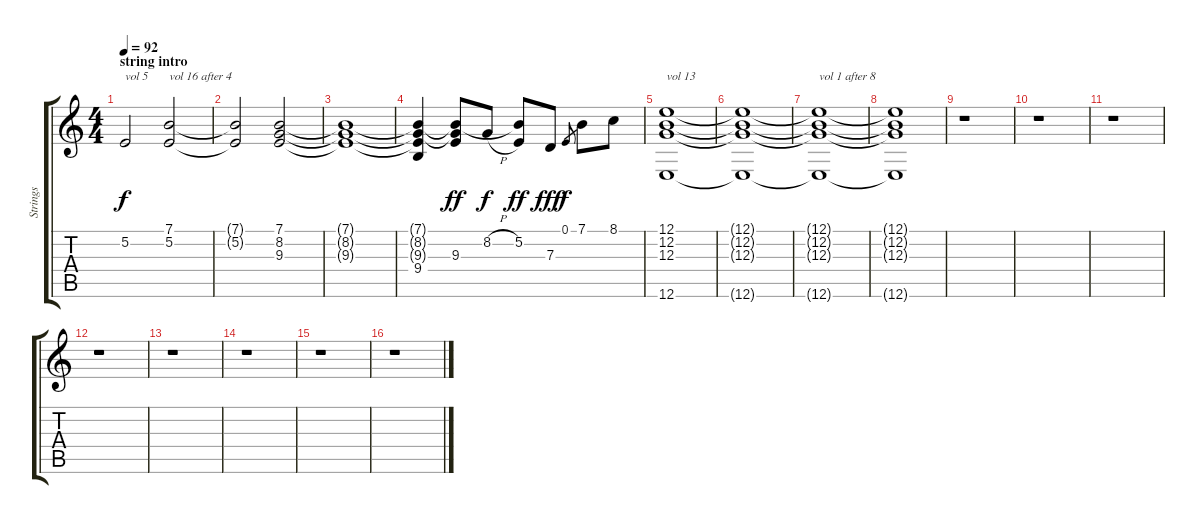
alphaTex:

\track ("Strings" "Strings") {instrument stringensemble1}
\staff {score tabs}
\tuning (E4 B3 G3 D3 A2 E2) {hide}
\ts (4 4)
\section ("" "string intro")
\tempo 92
\clef g2
\ks c
5.2.2{txt "vol 5" dy f volume 5 instrument stringensemble1} (7.1 5.2).2{txt "vol 16 after 4" volume 16} |
(7.1{t} 5.2{t}).2 (7.1 8.2 9.3).2 |
(7.1{t} 8.2{t} 9.3{t}).1 |
(7.1{t} 8.2{t} 9.3{t} 9.4).4 (7.1{t} 8.2{t} 9.3).8{dy ff} 8.2{h}.8{dy f} (7.1{t} 5.2).8{dy ff} 7.3.8{dy fff} 0.1.8{gr dy f} 7.1.8 8.1.8 |
(12.1 12.2 12.3 12.6).1{txt "vol 13" volume 13} |
(12.1{t} 12.2{t} 12.3{t} 12.6{t}).1 |
(12.1{t} 12.2{t} 12.3{t} 12.6{t}).1{txt "vol 1 after 8" volume 1} |
(12.1{t} 12.2{t} 12.3{t} 12.6{t}).1 |
r.1 |
r.1 |
r.1 |
r.1 |
r.1 |
r.1 |
r.1 |
r.1
